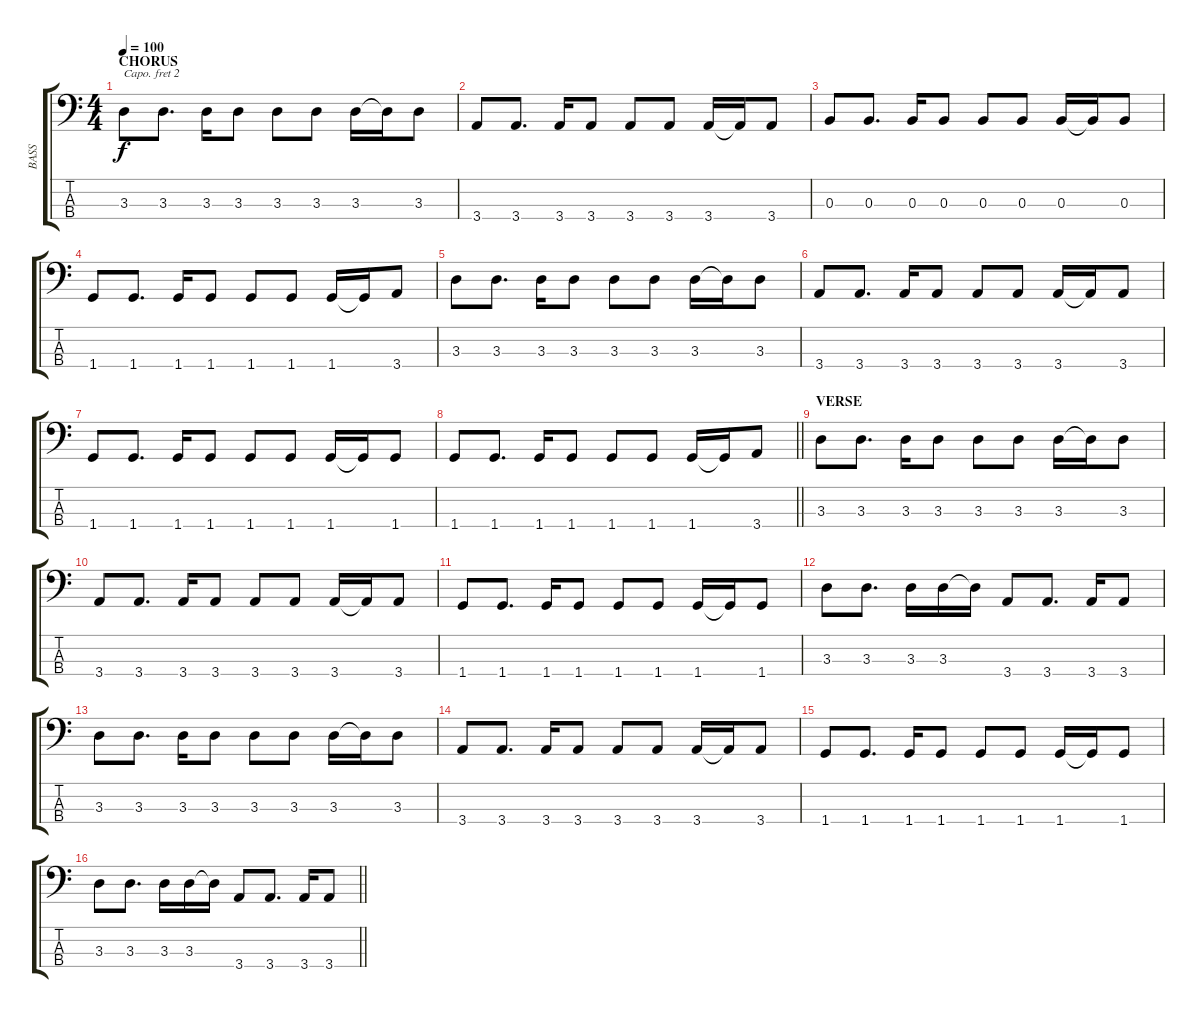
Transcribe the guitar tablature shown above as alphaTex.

\track ("BASS" "BASS") {instrument acousticbass}
\staff {score tabs}
\capo 2
\tuning (G2 D2 A1 E1) {hide}
\ts (4 4)
\section ("" "CHORUS")
\tempo 100
\clef f4
\ks c
3.3.8{dy f} 3.3.8{d} 3.3.16 3.3.8 3.3.8 3.3.8 3.3.16 3.3{t}.16 3.3.8 |
3.4.8 3.4.8{d} 3.4.16 3.4.8 3.4.8 3.4.8 3.4.16 3.4{t}.16 3.4.8 |
0.3.8 0.3.8{d} 0.3.16 0.3.8 0.3.8 0.3.8 0.3.16 0.3{t}.16 0.3.8 |
1.4.8 1.4.8{d} 1.4.16 1.4.8 1.4.8 1.4.8 1.4.16 1.4{t}.16 3.4.8 |
3.3.8 3.3.8{d} 3.3.16 3.3.8 3.3.8 3.3.8 3.3.16 3.3{t}.16 3.3.8 |
3.4.8 3.4.8{d} 3.4.16 3.4.8 3.4.8 3.4.8 3.4.16 3.4{t}.16 3.4.8 |
1.4.8 1.4.8{d} 1.4.16 1.4.8 1.4.8 1.4.8 1.4.16 1.4{t}.16 1.4.8 |
\barLineRight lightlight
1.4.8 1.4.8{d} 1.4.16 1.4.8 1.4.8 1.4.8 1.4.16 1.4{t}.16 3.4.8 |
\section ("" "VERSE")
3.3.8 3.3.8{d} 3.3.16 3.3.8 3.3.8 3.3.8 3.3.16 3.3{t}.16 3.3.8 |
3.4.8 3.4.8{d} 3.4.16 3.4.8 3.4.8 3.4.8 3.4.16 3.4{t}.16 3.4.8 |
1.4.8 1.4.8{d} 1.4.16 1.4.8 1.4.8 1.4.8 1.4.16 1.4{t}.16 1.4.8 |
3.3.8 3.3.8{d} 3.3.16 3.3.16 3.3{t}.16 3.4.8 3.4.8{d} 3.4.16 3.4.8 |
3.3.8 3.3.8{d} 3.3.16 3.3.8 3.3.8 3.3.8 3.3.16 3.3{t}.16 3.3.8 |
3.4.8 3.4.8{d} 3.4.16 3.4.8 3.4.8 3.4.8 3.4.16 3.4{t}.16 3.4.8 |
1.4.8 1.4.8{d} 1.4.16 1.4.8 1.4.8 1.4.8 1.4.16 1.4{t}.16 1.4.8 |
\barLineRight lightlight
3.3.8 3.3.8{d} 3.3.16 3.3.16 3.3{t}.16 3.4.8 3.4.8{d} 3.4.16 3.4.8
